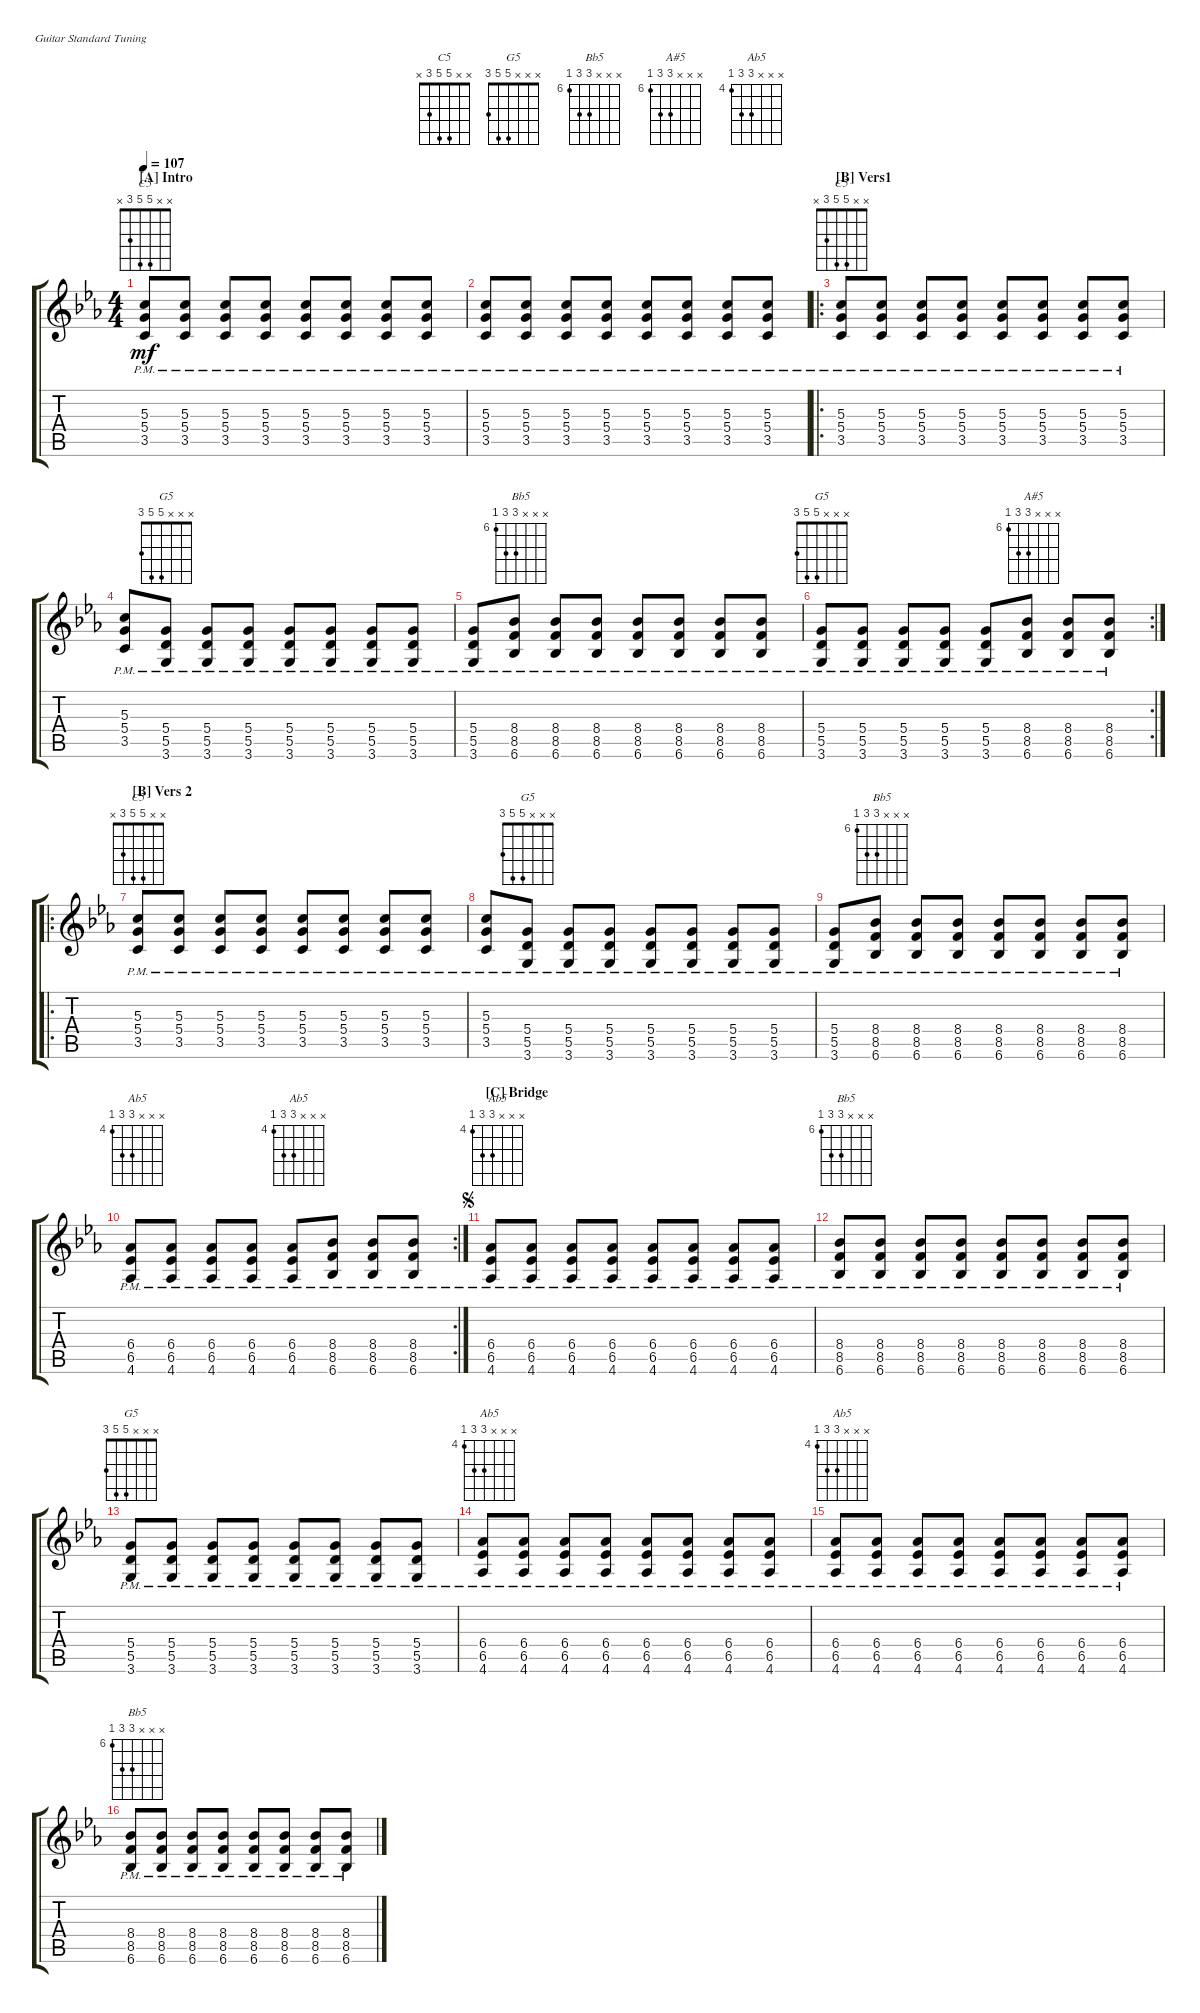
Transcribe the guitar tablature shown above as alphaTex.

\defaultSystemsLayout 4
\bracketExtendMode groupsimilarinstruments
\singleTrackTrackNamePolicy hidden
\firstSystemTrackNameOrientation horizontal
\otherSystemsTrackNameOrientation horizontal
\chordDiagramsInScore
\track ("Guitar" "Guit") {instrument acousticguitarsteel}
\staff {score tabs}
\tuning (E4 B3 G3 D3 A2 E2)
\chord ("C5" x x 5 5 3 x) {showfingering false}
\chord ("G5" x x x 5 5 3) {showfingering false}
\chord ("Bb5" x x x 8 8 6) {firstfret 6 showfingering false}
\chord ("A#5" x x x 8 8 6) {firstfret 6 showfingering false}
\chord ("Ab5" x x x 6 6 4) {firstfret 4 showfingering false}
\ts (4 4)
\section ("A" "Intro")
\ac
\tempo 107
\clef g2
\scale
0.520094
\ks cminor
(3.5{pm} 5.4{pm} 5.3{pm}).8{ch "C5" dy mf instrument acousticguitarsteel} (3.5{pm} 5.4{pm} 5.3{pm}).8 (3.5{pm} 5.4{pm} 5.3{pm}).8 (3.5{pm} 5.4{pm} 5.3{pm}).8 (3.5{pm} 5.4{pm} 5.3{pm}).8 (3.5{pm} 5.4{pm} 5.3{pm}).8 (3.5{pm} 5.4{pm} 5.3{pm}).8 (3.5{pm} 5.4{pm} 5.3{pm}).8 |
\scale
0.479714 (3.5{pm} 5.4{pm} 5.3{pm}).8 (3.5{pm} 5.4{pm} 5.3{pm}).8 (3.5{pm} 5.4{pm} 5.3{pm}).8 (3.5{pm} 5.4{pm} 5.3{pm}).8 (3.5{pm} 5.4{pm} 5.3{pm}).8 (3.5{pm} 5.4{pm} 5.3{pm}).8 (3.5{pm} 5.4{pm} 5.3{pm}).8 (3.5{pm} 5.4{pm} 5.3{pm}).8 |
\ro
\section ("B" "Vers1")
\scale
0.327117 (3.5{pm} 5.4{pm} 5.3{pm}).8{ch "C5"} (3.5{pm} 5.4{pm} 5.3{pm}).8 (3.5{pm} 5.4{pm} 5.3{pm}).8 (3.5{pm} 5.4{pm} 5.3{pm}).8 (3.5{pm} 5.4{pm} 5.3{pm}).8 (3.5{pm} 5.4{pm} 5.3{pm}).8 (3.5{pm} 5.4{pm} 5.3{pm}).8 (3.5{pm} 5.4{pm} 5.3{pm}).8 |
\scale
0.253198 (3.5{pm} 5.4{pm} 5.3{pm}).8 (5.5{pm} 5.4{pm} 3.6{pm}).8{ch "G5"} (5.5{pm} 5.4{pm} 3.6{pm}).8 (5.5{pm} 5.4{pm} 3.6{pm}).8 (5.5{pm} 5.4{pm} 3.6{pm}).8 (5.5{pm} 5.4{pm} 3.6{pm}).8 (5.5{pm} 5.4{pm} 3.6{pm}).8 (5.5{pm} 5.4{pm} 3.6{pm}).8 |
\scale
0.193789 (5.5{pm} 5.4{pm} 3.6{pm}).8 (6.6{pm} 8.5{pm} 8.4{pm}).8{ch "Bb5"} (6.6{pm} 8.5{pm} 8.4{pm}).8 (6.6{pm} 8.5{pm} 8.4{pm}).8 (6.6{pm} 8.5{pm} 8.4{pm}).8 (6.6{pm} 8.5{pm} 8.4{pm}).8 (6.6{pm} 8.5{pm} 8.4{pm}).8 (6.6{pm} 8.5{pm} 8.4{pm}).8 |
\rc 2
\scale
0.225861 (5.5{pm} 5.4{pm} 3.6{pm}).8{ch "G5"} (5.5{pm} 5.4{pm} 3.6{pm}).8 (5.5{pm} 5.4{pm} 3.6{pm}).8 (5.5{pm} 5.4{pm} 3.6{pm}).8 (5.5{pm} 5.4{pm} 3.6{pm}).8 (8.5{pm} 8.4{pm} 6.6{pm}).8{ch "A#5"} (8.5{pm} 8.4{pm} 6.6{pm}).8 (8.5{pm} 8.4{pm} 6.6{pm}).8 |
\ro
\section ("B" "Vers 2")
(3.5{pm} 5.4{pm} 5.3{pm}).8{ch "C5"} (3.5{pm} 5.4{pm} 5.3{pm}).8 (3.5{pm} 5.4{pm} 5.3{pm}).8 (3.5{pm} 5.4{pm} 5.3{pm}).8 (3.5{pm} 5.4{pm} 5.3{pm}).8 (3.5{pm} 5.4{pm} 5.3{pm}).8 (3.5{pm} 5.4{pm} 5.3{pm}).8 (3.5{pm} 5.4{pm} 5.3{pm}).8 |
(3.5{pm} 5.4{pm} 5.3{pm}).8 (5.5{pm} 5.4{pm} 3.6{pm}).8{ch "G5"} (5.5{pm} 5.4{pm} 3.6{pm}).8 (5.5{pm} 5.4{pm} 3.6{pm}).8 (5.5{pm} 5.4{pm} 3.6{pm}).8 (5.5{pm} 5.4{pm} 3.6{pm}).8 (5.5{pm} 5.4{pm} 3.6{pm}).8 (5.5{pm} 5.4{pm} 3.6{pm}).8 |
(5.5{pm} 5.4{pm} 3.6{pm}).8 (6.6{pm} 8.5{pm} 8.4{pm}).8{ch "Bb5"} (6.6{pm} 8.5{pm} 8.4{pm}).8 (6.6{pm} 8.5{pm} 8.4{pm}).8 (6.6{pm} 8.5{pm} 8.4{pm}).8 (6.6{pm} 8.5{pm} 8.4{pm}).8 (6.6{pm} 8.5{pm} 8.4{pm}).8 (6.6{pm} 8.5{pm} 8.4{pm}).8 |
\rc 2
(6.5{pm} 6.4{pm} 4.6{pm}).8{ch "Ab5"} (6.5{pm} 6.4{pm} 4.6{pm}).8 (6.5{pm} 6.4{pm} 4.6{pm}).8 (6.5{pm} 6.4{pm} 4.6{pm}).8 (6.5{pm} 6.4{pm} 4.6{pm}).8{ch "Ab5"} (8.5{pm} 8.4{pm} 6.6{pm}).8 (8.5{pm} 8.4{pm} 6.6{pm}).8 (8.5{pm} 8.4{pm} 6.6{pm}).8 |
\section ("C" "Bridge")
\jump segno
(6.5{pm} 6.4{pm} 4.6{pm}).8{ch "Ab5"} (6.5{pm} 6.4{pm} 4.6{pm}).8 (6.5{pm} 6.4{pm} 4.6{pm}).8 (6.5{pm} 6.4{pm} 4.6{pm}).8 (6.5{pm} 6.4{pm} 4.6{pm}).8 (6.5{pm} 6.4{pm} 4.6{pm}).8 (6.5{pm} 6.4{pm} 4.6{pm}).8 (6.5{pm} 6.4{pm} 4.6{pm}).8 |
(6.6{pm} 8.5{pm} 8.4{pm}).8{ch "Bb5"} (6.6{pm} 8.5{pm} 8.4{pm}).8 (6.6{pm} 8.5{pm} 8.4{pm}).8 (6.6{pm} 8.5{pm} 8.4{pm}).8 (6.6{pm} 8.5{pm} 8.4{pm}).8 (6.6{pm} 8.5{pm} 8.4{pm}).8 (6.6{pm} 8.5{pm} 8.4{pm}).8 (6.6{pm} 8.5{pm} 8.4{pm}).8 |
(3.6{pm} 5.5{pm} 5.4{pm}).8{ch "G5"} (3.6{pm} 5.5{pm} 5.4{pm}).8 (3.6{pm} 5.5{pm} 5.4{pm}).8 (3.6{pm} 5.5{pm} 5.4{pm}).8 (3.6{pm} 5.5{pm} 5.4{pm}).8 (3.6{pm} 5.5{pm} 5.4{pm}).8 (3.6{pm} 5.5{pm} 5.4{pm}).8 (3.6{pm} 5.5{pm} 5.4{pm}).8 |
(6.5{pm} 6.4{pm} 4.6{pm}).8{ch "Ab5"} (6.5{pm} 6.4{pm} 4.6{pm}).8 (6.5{pm} 6.4{pm} 4.6{pm}).8 (6.5{pm} 6.4{pm} 4.6{pm}).8 (6.5{pm} 6.4{pm} 4.6{pm}).8 (6.5{pm} 6.4{pm} 4.6{pm}).8 (6.5{pm} 6.4{pm} 4.6{pm}).8 (6.5{pm} 6.4{pm} 4.6{pm}).8 |
(6.5{pm} 6.4{pm} 4.6{pm}).8{ch "Ab5"} (6.5{pm} 6.4{pm} 4.6{pm}).8 (6.5{pm} 6.4{pm} 4.6{pm}).8 (6.5{pm} 6.4{pm} 4.6{pm}).8 (6.5{pm} 6.4{pm} 4.6{pm}).8 (6.5{pm} 6.4{pm} 4.6{pm}).8 (6.5{pm} 6.4{pm} 4.6{pm}).8 (6.5{pm} 6.4{pm} 4.6{pm}).8 |
(6.6{pm} 8.5{pm} 8.4{pm}).8{ch "Bb5"} (6.6{pm} 8.5{pm} 8.4{pm}).8 (6.6{pm} 8.5{pm} 8.4{pm}).8 (6.6{pm} 8.5{pm} 8.4{pm}).8 (6.6{pm} 8.5{pm} 8.4{pm}).8 (6.6{pm} 8.5{pm} 8.4{pm}).8 (6.6{pm} 8.5{pm} 8.4{pm}).8 (6.6{pm} 8.5{pm} 8.4{pm}).8
